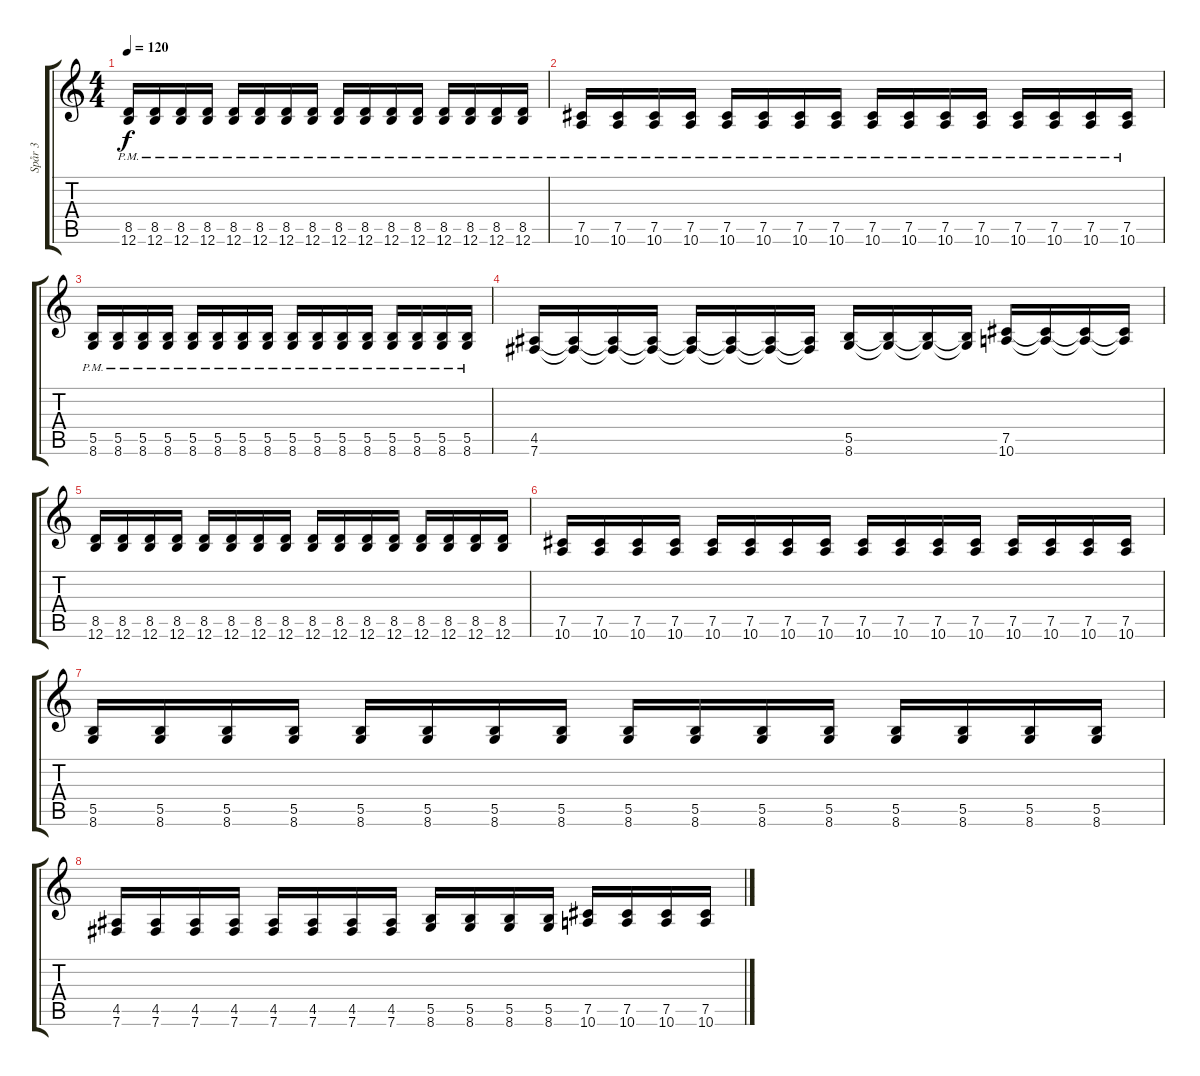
\track ("Spår 3" "Spår 3") {instrument distortionguitar}
\staff {score tabs}
\tuning (Db4 Ab3 E3 B2 Gb2 B1) {hide}
\ts (4 4)
\tempo 120
\clef g2
\ks c
(8.5{pm} 12.6{pm}).16{dy f} (8.5{pm} 12.6{pm}).16 (8.5{pm} 12.6{pm}).16 (8.5{pm} 12.6{pm}).16 (8.5{pm} 12.6{pm}).16 (8.5{pm} 12.6{pm}).16 (8.5{pm} 12.6{pm}).16 (8.5{pm} 12.6{pm}).16 (8.5{pm} 12.6{pm}).16 (8.5{pm} 12.6{pm}).16 (8.5{pm} 12.6{pm}).16 (8.5{pm} 12.6{pm}).16 (8.5{pm} 12.6{pm}).16 (8.5{pm} 12.6{pm}).16 (8.5{pm} 12.6{pm}).16 (8.5{pm} 12.6{pm}).16 |
(7.5{pm} 10.6{pm}).16 (7.5{pm} 10.6{pm}).16 (7.5{pm} 10.6{pm}).16 (7.5{pm} 10.6{pm}).16 (7.5{pm} 10.6{pm}).16 (7.5{pm} 10.6{pm}).16 (7.5{pm} 10.6{pm}).16 (7.5{pm} 10.6{pm}).16 (7.5{pm} 10.6{pm}).16 (7.5{pm} 10.6{pm}).16 (7.5{pm} 10.6{pm}).16 (7.5{pm} 10.6{pm}).16 (7.5{pm} 10.6{pm}).16 (7.5{pm} 10.6{pm}).16 (7.5{pm} 10.6{pm}).16 (7.5{pm} 10.6{pm}).16 |
(5.5{pm} 8.6{pm}).16 (5.5{pm} 8.6{pm}).16 (5.5{pm} 8.6{pm}).16 (5.5{pm} 8.6{pm}).16 (5.5{pm} 8.6{pm}).16 (5.5{pm} 8.6{pm}).16 (5.5{pm} 8.6{pm}).16 (5.5{pm} 8.6{pm}).16 (5.5{pm} 8.6{pm}).16 (5.5{pm} 8.6{pm}).16 (5.5{pm} 8.6{pm}).16 (5.5{pm} 8.6{pm}).16 (5.5{pm} 8.6{pm}).16 (5.5{pm} 8.6{pm}).16 (5.5{pm} 8.6{pm}).16 (5.5{pm} 8.6{pm}).16 |
(4.5 7.6).16 (4.5{t} 7.6{t}).16 (4.5{t} 7.6{t}).16 (4.5{t} 7.6{t}).16 (4.5{t} 7.6{t}).16 (4.5{t} 7.6{t}).16 (4.5{t} 7.6{t}).16 (4.5{t} 7.6{t}).16 (5.5 8.6).16 (5.5{t} 8.6{t}).16 (5.5{t} 8.6{t}).16 (5.5{t} 8.6{t}).16 (7.5 10.6).16 (7.5{t} 10.6{t}).16 (7.5{t} 10.6{t}).16 (7.5{t} 10.6{t}).16 |
(8.5 12.6).16 (8.5 12.6).16 (8.5 12.6).16 (8.5 12.6).16 (8.5 12.6).16 (8.5 12.6).16 (8.5 12.6).16 (8.5 12.6).16 (8.5 12.6).16 (8.5 12.6).16 (8.5 12.6).16 (8.5 12.6).16 (8.5 12.6).16 (8.5 12.6).16 (8.5 12.6).16 (8.5 12.6).16 |
(7.5 10.6).16 (7.5 10.6).16 (7.5 10.6).16 (7.5 10.6).16 (7.5 10.6).16 (7.5 10.6).16 (7.5 10.6).16 (7.5 10.6).16 (7.5 10.6).16 (7.5 10.6).16 (7.5 10.6).16 (7.5 10.6).16 (7.5 10.6).16 (7.5 10.6).16 (7.5 10.6).16 (7.5 10.6).16 |
(5.5 8.6).16 (5.5 8.6).16 (5.5 8.6).16 (5.5 8.6).16 (5.5 8.6).16 (5.5 8.6).16 (5.5 8.6).16 (5.5 8.6).16 (5.5 8.6).16 (5.5 8.6).16 (5.5 8.6).16 (5.5 8.6).16 (5.5 8.6).16 (5.5 8.6).16 (5.5 8.6).16 (5.5 8.6).16 |
(4.5 7.6).16 (4.5 7.6).16 (4.5 7.6).16 (4.5 7.6).16 (4.5 7.6).16 (4.5 7.6).16 (4.5 7.6).16 (4.5 7.6).16 (5.5 8.6).16 (5.5 8.6).16 (5.5 8.6).16 (5.5 8.6).16 (7.5 10.6).16 (7.5 10.6).16 (7.5 10.6).16 (7.5 10.6).16
